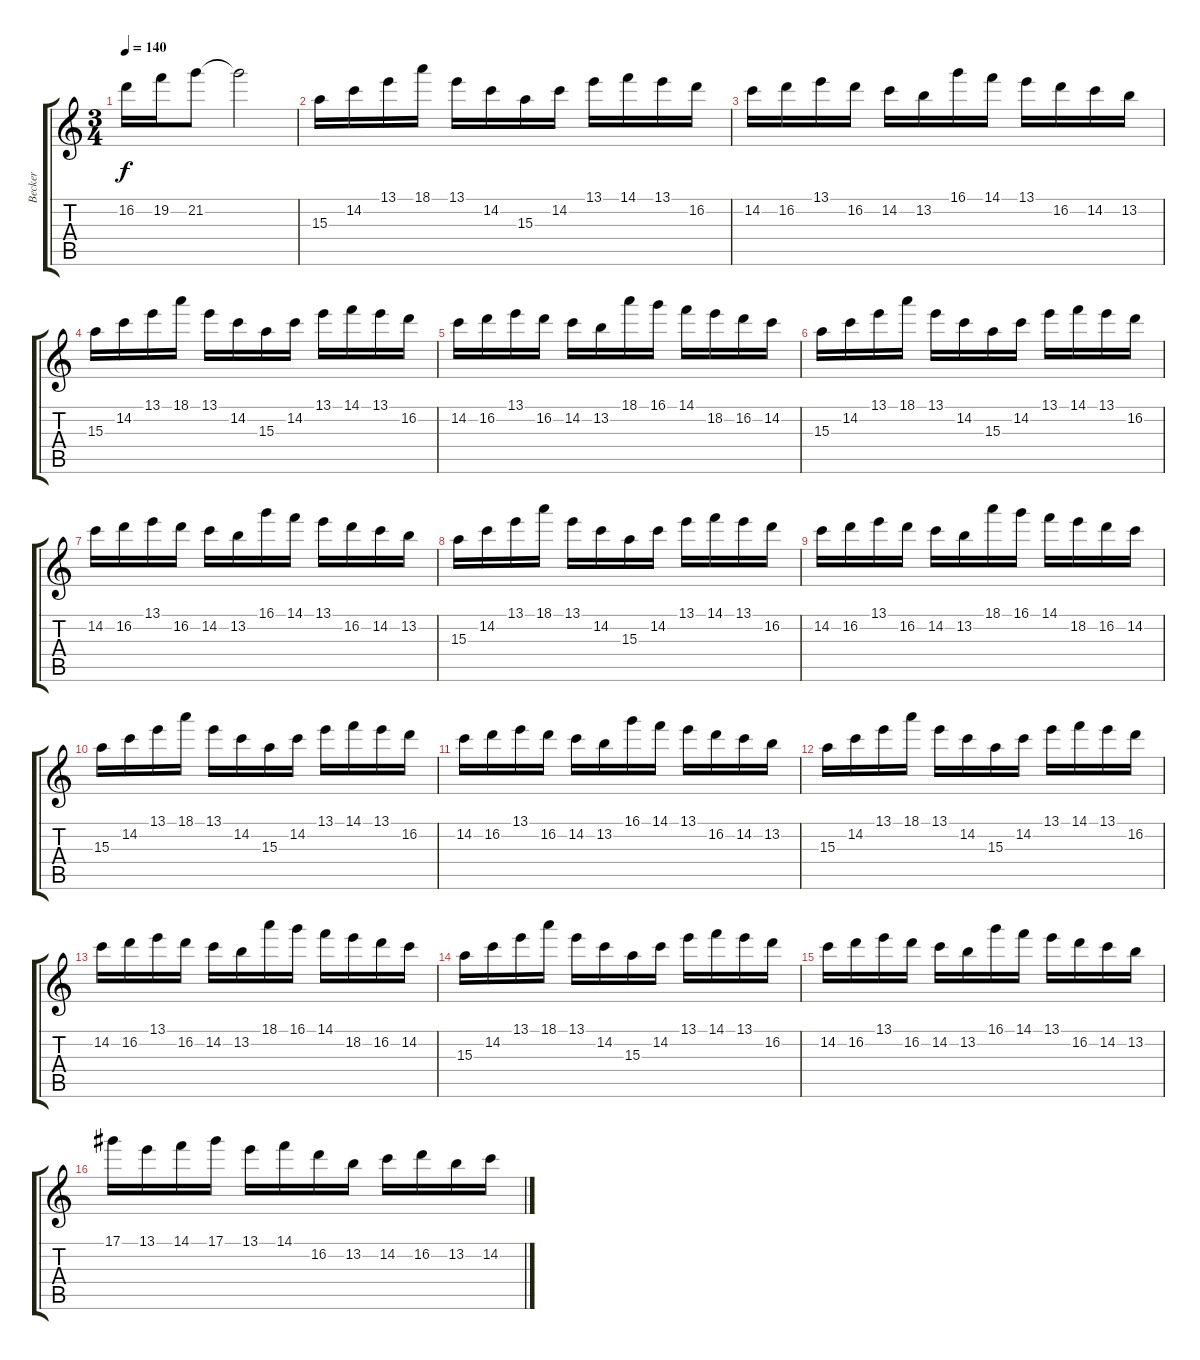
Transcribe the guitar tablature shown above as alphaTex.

\track ("Becker" "Becker") {instrument overdrivenguitar}
\staff {score tabs}
\tuning (Eb4 Bb3 Gb3 Db3 Ab2 Eb2) {hide}
\ts (3 4)
\tempo 140
\clef g2
\ks c
16.2.16{dy f} 19.2.16 21.2.8 21.2{t}.2 |
15.3.16 14.2.16 13.1.16 18.1.16 13.1.16 14.2.16 15.3.16 14.2.16 13.1.16 14.1.16 13.1.16 16.2.16 |
14.2.16 16.2.16 13.1.16 16.2.16 14.2.16 13.2.16 16.1.16 14.1.16 13.1.16 16.2.16 14.2.16 13.2.16 |
15.3.16 14.2.16 13.1.16 18.1.16 13.1.16 14.2.16 15.3.16 14.2.16 13.1.16 14.1.16 13.1.16 16.2.16 |
14.2.16 16.2.16 13.1.16 16.2.16 14.2.16 13.2.16 18.1.16 16.1.16 14.1.16 18.2.16 16.2.16 14.2.16 |
15.3.16 14.2.16 13.1.16 18.1.16 13.1.16 14.2.16 15.3.16 14.2.16 13.1.16 14.1.16 13.1.16 16.2.16 |
14.2.16 16.2.16 13.1.16 16.2.16 14.2.16 13.2.16 16.1.16 14.1.16 13.1.16 16.2.16 14.2.16 13.2.16 |
15.3.16 14.2.16 13.1.16 18.1.16 13.1.16 14.2.16 15.3.16 14.2.16 13.1.16 14.1.16 13.1.16 16.2.16 |
14.2.16 16.2.16 13.1.16 16.2.16 14.2.16 13.2.16 18.1.16 16.1.16 14.1.16 18.2.16 16.2.16 14.2.16 |
15.3.16 14.2.16 13.1.16 18.1.16 13.1.16 14.2.16 15.3.16 14.2.16 13.1.16 14.1.16 13.1.16 16.2.16 |
14.2.16 16.2.16 13.1.16 16.2.16 14.2.16 13.2.16 16.1.16 14.1.16 13.1.16 16.2.16 14.2.16 13.2.16 |
15.3.16 14.2.16 13.1.16 18.1.16 13.1.16 14.2.16 15.3.16 14.2.16 13.1.16 14.1.16 13.1.16 16.2.16 |
14.2.16 16.2.16 13.1.16 16.2.16 14.2.16 13.2.16 18.1.16 16.1.16 14.1.16 18.2.16 16.2.16 14.2.16 |
15.3.16 14.2.16 13.1.16 18.1.16 13.1.16 14.2.16 15.3.16 14.2.16 13.1.16 14.1.16 13.1.16 16.2.16 |
14.2.16 16.2.16 13.1.16 16.2.16 14.2.16 13.2.16 16.1.16 14.1.16 13.1.16 16.2.16 14.2.16 13.2.16 |
17.1.16 13.1.16 14.1.16 17.1.16 13.1.16 14.1.16 16.2.16 13.2.16 14.2.16 16.2.16 13.2.16 14.2.16
